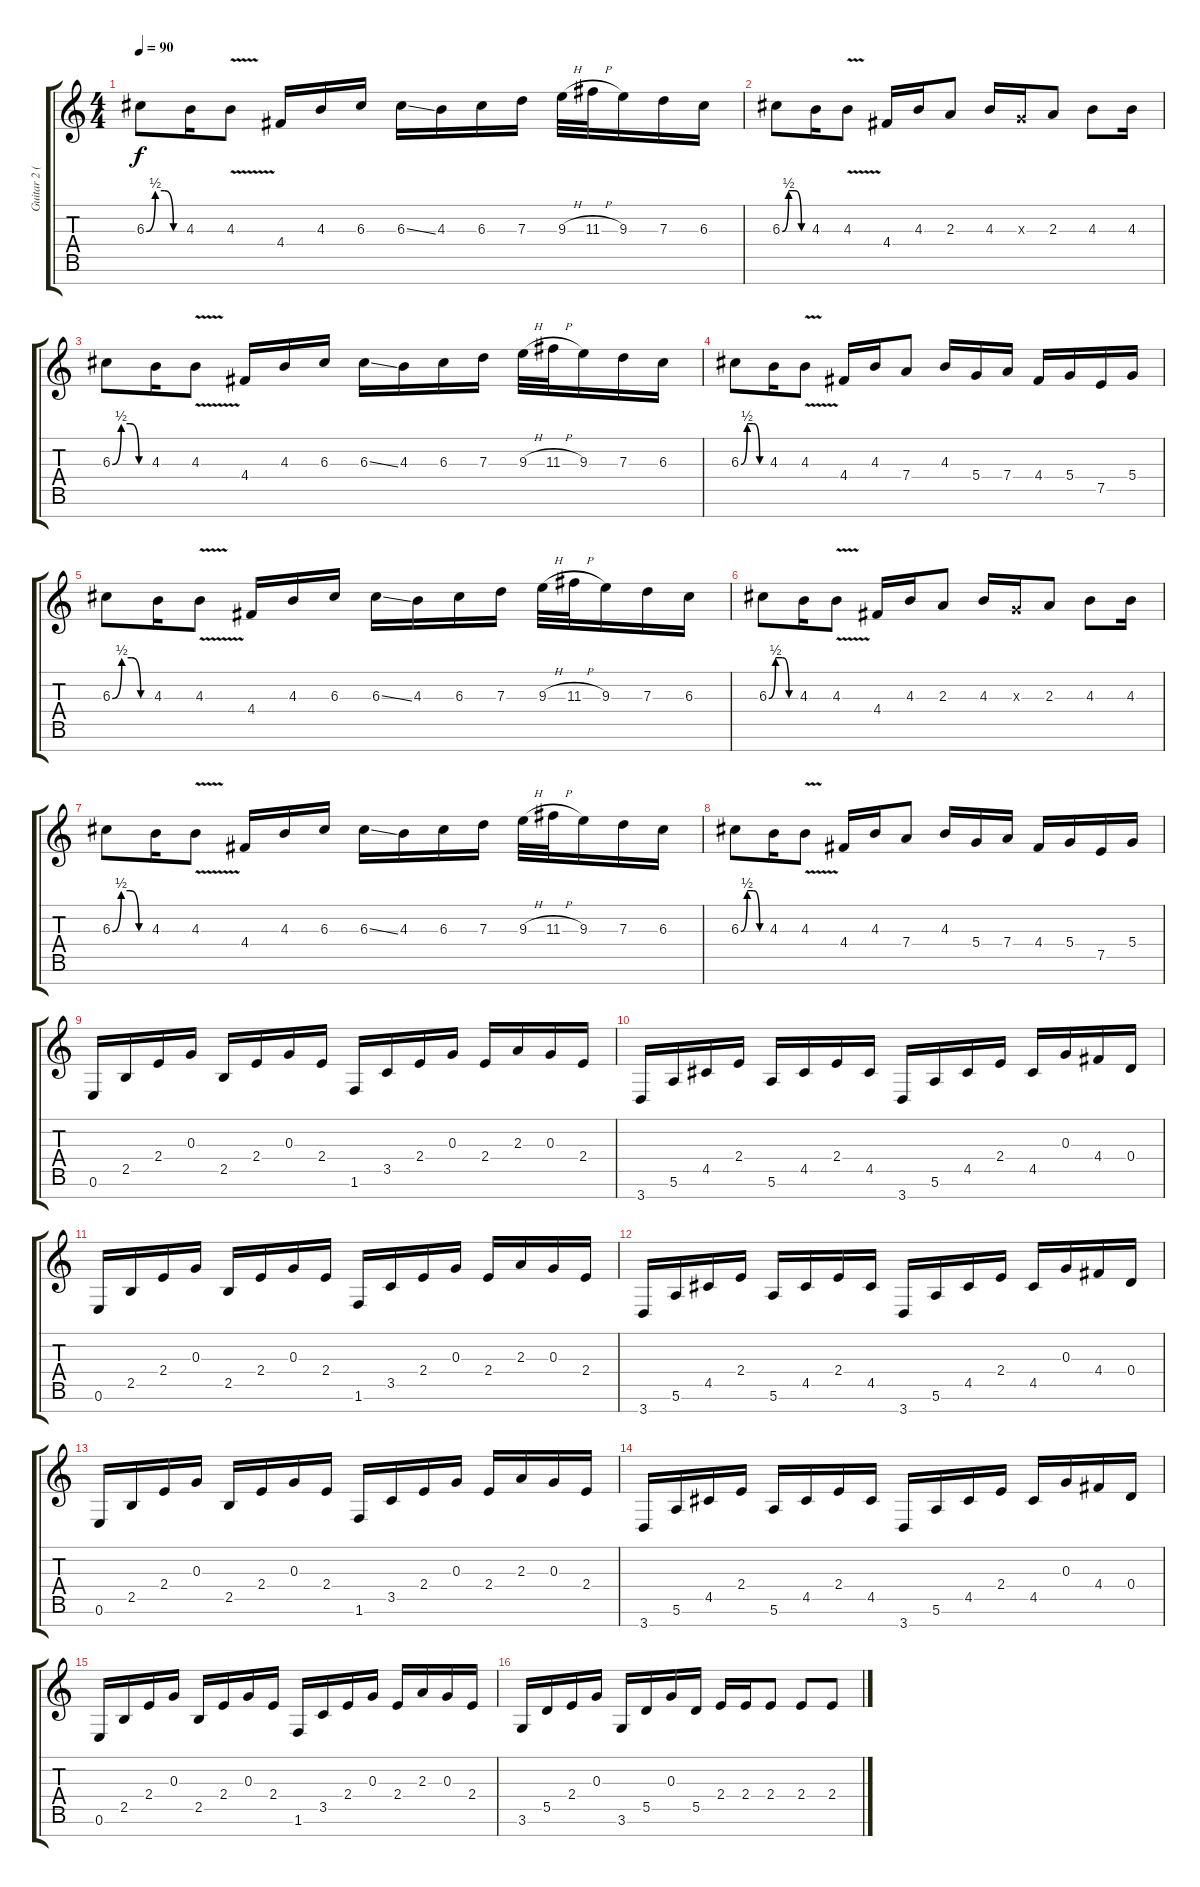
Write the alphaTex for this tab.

\track ("Guitar 2 (7 strings)" "Guitar 2 (") {instrument overdrivenguitar}
\staff {score tabs}
\tuning (E4 B3 G3 D3 A2 E2 B1) {hide}
\ts (4 4)
\tempo 90
\clef g2
\ks c
6.3{be (custom 0 0 15 2 30 2 45 0 60 0)}.8{dy f instrument overdrivenguitar} 4.3.16 4.3{v}.8 4.4.16 4.3.16 6.3.16 6.3{ss}.16 4.3.16 6.3.16 7.3.16 9.3{h}.32 11.3{h}.32 9.3.16 7.3.16 6.3.16 |
6.3{be (custom 0 0 15 2 30 2 45 0 60 0)}.8 4.3.16 4.3{v}.8 4.4.16 4.3.16 2.3.8 4.3.16 0.3{x}.16 2.3.8 4.3.8 4.3.16 |
6.3{be (custom 0 0 15 2 30 2 45 0 60 0)}.8 4.3.16 4.3{v}.8 4.4.16 4.3.16 6.3.16 6.3{ss}.16 4.3.16 6.3.16 7.3.16 9.3{h}.32 11.3{h}.32 9.3.16 7.3.16 6.3.16 |
6.3{be (custom 0 0 15 2 30 2 45 0 60 0)}.8 4.3.16 4.3{v}.8 4.4.16 4.3.16 7.4.8 4.3.16 5.4.16 7.4.16 4.4.16 5.4.16 7.5.16 5.4.16 |
6.3{be (custom 0 0 15 2 30 2 45 0 60 0)}.8 4.3.16 4.3{v}.8 4.4.16 4.3.16 6.3.16 6.3{ss}.16 4.3.16 6.3.16 7.3.16 9.3{h}.32 11.3{h}.32 9.3.16 7.3.16 6.3.16 |
6.3{be (custom 0 0 15 2 30 2 45 0 60 0)}.8 4.3.16 4.3{v}.8 4.4.16 4.3.16 2.3.8 4.3.16 0.3{x}.16 2.3.8 4.3.8 4.3.16 |
6.3{be (custom 0 0 15 2 30 2 45 0 60 0)}.8 4.3.16 4.3{v}.8 4.4.16 4.3.16 6.3.16 6.3{ss}.16 4.3.16 6.3.16 7.3.16 9.3{h}.32 11.3{h}.32 9.3.16 7.3.16 6.3.16 |
6.3{be (custom 0 0 15 2 30 2 45 0 60 0)}.8 4.3.16 4.3{v}.8 4.4.16 4.3.16 7.4.8 4.3.16 5.4.16 7.4.16 4.4.16 5.4.16 7.5.16 5.4.16 |
0.6.16{volume 11} 2.5.16 2.4.16 0.3.16 2.5.16 2.4.16 0.3.16 2.4.16 1.6.16 3.5.16 2.4.16 0.3.16 2.4.16 2.3.16 0.3.16 2.4.16 |
3.7.16 5.6.16 4.5.16 2.4.16 5.6.16 4.5.16 2.4.16 4.5.16 3.7.16 5.6.16 4.5.16 2.4.16 4.5.16 0.3.16 4.4.16 0.4.16 |
0.6.16 2.5.16 2.4.16 0.3.16 2.5.16 2.4.16 0.3.16 2.4.16 1.6.16 3.5.16 2.4.16 0.3.16 2.4.16 2.3.16 0.3.16 2.4.16 |
3.7.16 5.6.16 4.5.16 2.4.16 5.6.16 4.5.16 2.4.16 4.5.16 3.7.16 5.6.16 4.5.16 2.4.16 4.5.16 0.3.16 4.4.16 0.4.16 |
0.6.16 2.5.16 2.4.16 0.3.16 2.5.16 2.4.16 0.3.16 2.4.16 1.6.16 3.5.16 2.4.16 0.3.16 2.4.16 2.3.16 0.3.16 2.4.16 |
3.7.16 5.6.16 4.5.16 2.4.16 5.6.16 4.5.16 2.4.16 4.5.16 3.7.16 5.6.16 4.5.16 2.4.16 4.5.16 0.3.16 4.4.16 0.4.16 |
0.6.16 2.5.16 2.4.16 0.3.16 2.5.16 2.4.16 0.3.16 2.4.16 1.6.16 3.5.16 2.4.16 0.3.16 2.4.16 2.3.16 0.3.16 2.4.16 |
3.6.16 5.5.16 2.4.16 0.3.16 3.6.16 5.5.16 0.3.16 5.5.16 2.4.16 2.4.16 2.4.8 2.4.8 2.4.8
